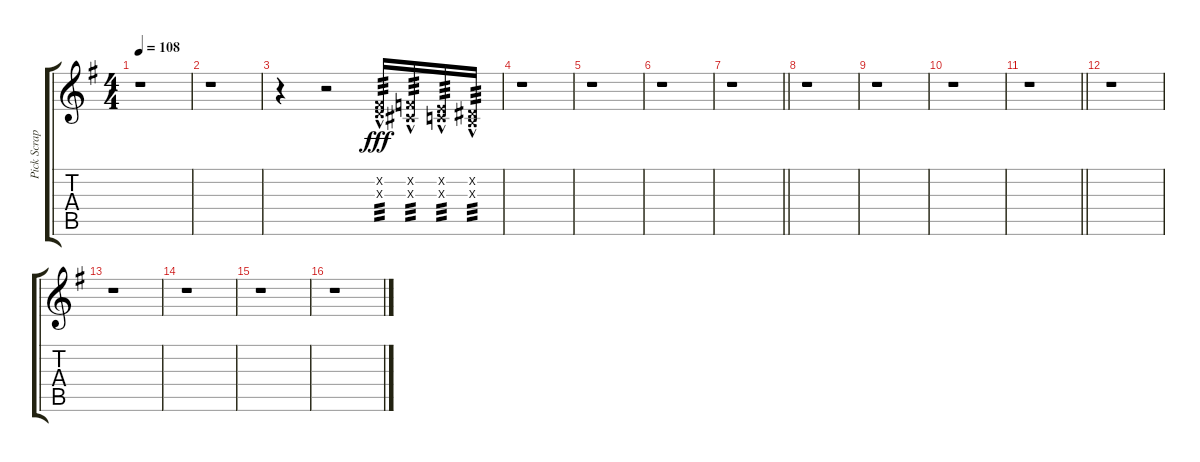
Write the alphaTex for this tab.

\track ("Pick Scrapes" "Pick Scrap") {instrument guitarfretnoise}
\staff {score tabs}
\tuning (E4 B3 G3 D3 A2 E2) {hide}
\ts (4 4)
\tempo 108
\clef g2
\ks g
r.1{dy fff} |
r.1 |
r.4 r.2 (7.2{hac x} 7.3{hac x}).16{tp 3} (6.2{hac x} 6.3{hac x}).16{tp 3} (5.2{hac x} 5.3{hac x}).16{tp 3} (4.2{hac x} 4.3{hac x}).16{tp 3} |
r.1 |
r.1 |
r.1 |
\barLineRight lightlight
r.1 |
r.1 |
r.1 |
r.1 |
\barLineRight lightlight
r.1 |
r.1 |
r.1 |
r.1 |
r.1 |
r.1
